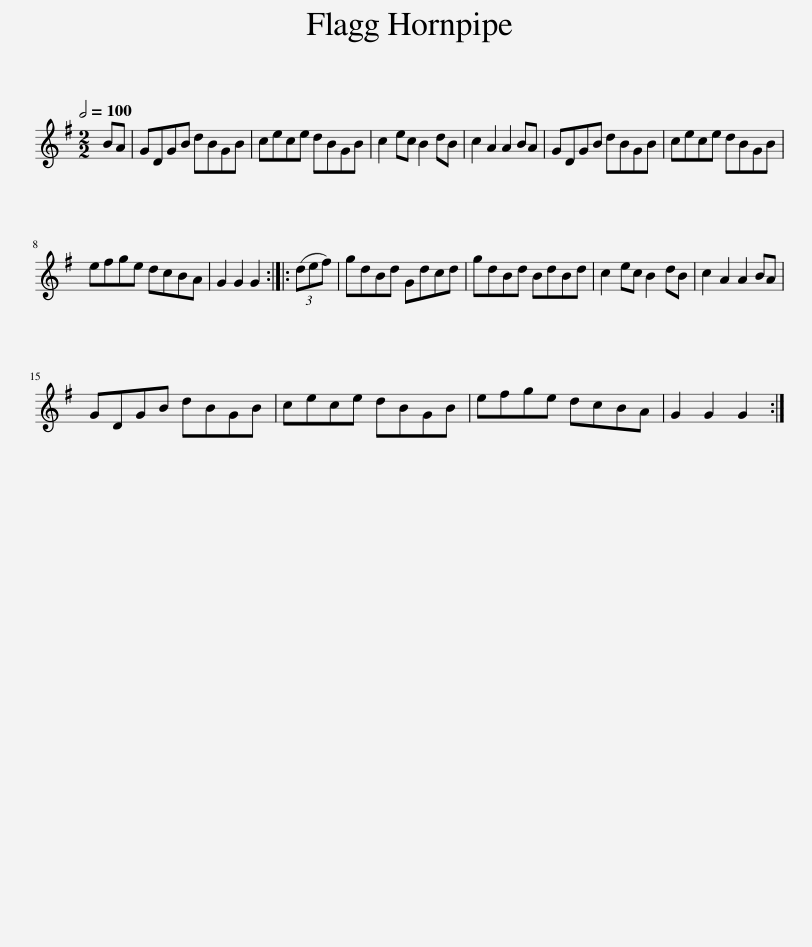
X:1
L:1/8
Q:1/2=100
M:2/2
I:linebreak $
K:none
V:1 treble transpose="8 "
V:1
[K:G] BA | GDGB dBGB | cece dBGB | c2 ec B2 dB | c2 A2 A2 BA | %5
 GDGB dBGB | cece dBGB |$ efge dcBA | G2 G2 G2 :: (3(def) | %10
 gdBd Gdcd | gdBd BdBd | c2 ec B2 dB | c2 A2 A2 BA |$ GDGB dBGB | %15
 cece dBGB | efge dcBA | G2 G2 G2 :| %18
